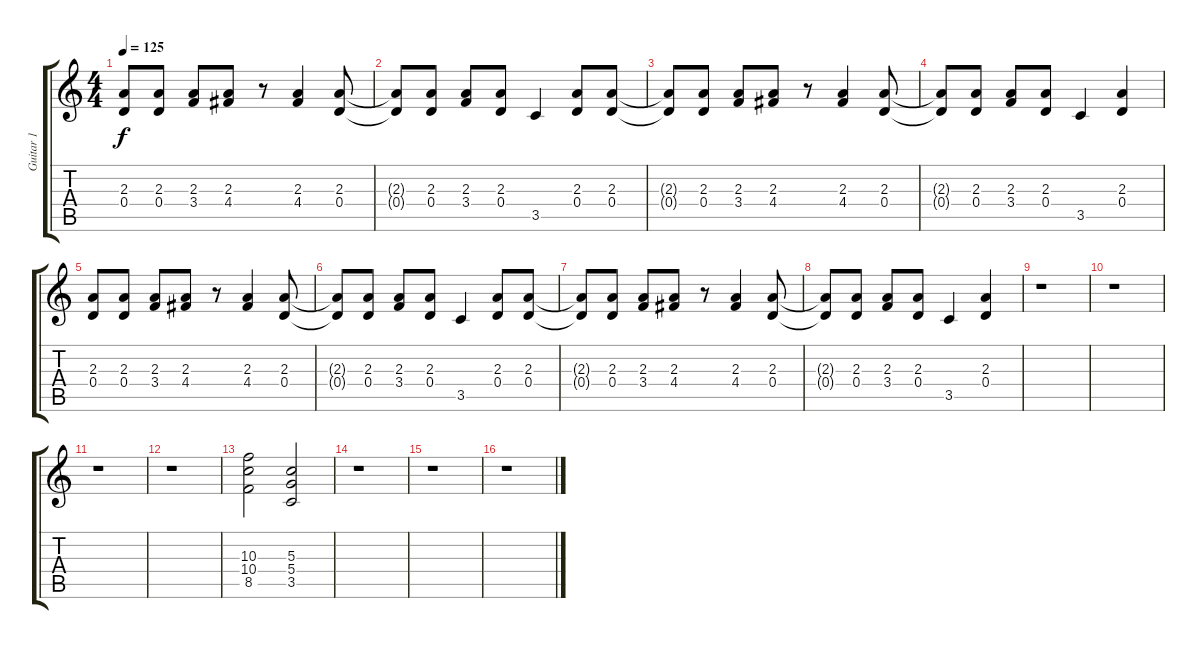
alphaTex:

\track ("Guitar 1" "Guitar 1") {instrument distortionguitar}
\staff {score tabs}
\tuning (E4 B3 G3 D3 A2 E2) {hide}
\ts (4 4)
\tempo 125
\clef g2
\ks c
(2.3 0.4).8{dy f instrument distortionguitar} (2.3 0.4).8 (2.3 3.4).8 (2.3 4.4).8 r.8 (2.3 4.4).4 (2.3 0.4).8 |
(2.3{t} 0.4{t}).8 (2.3 0.4).8 (2.3 3.4).8 (2.3 0.4).8 3.5.4 (2.3 0.4).8 (2.3 0.4).8 |
(2.3{t} 0.4{t}).8 (2.3 0.4).8 (2.3 3.4).8 (2.3 4.4).8 r.8 (2.3 4.4).4 (2.3 0.4).8 |
(2.3{t} 0.4{t}).8 (2.3 0.4).8 (2.3 3.4).8 (2.3 0.4).8 3.5.4 (2.3 0.4).4 |
(2.3 0.4).8 (2.3 0.4).8 (2.3 3.4).8 (2.3 4.4).8 r.8 (2.3 4.4).4 (2.3 0.4).8 |
(2.3{t} 0.4{t}).8 (2.3 0.4).8 (2.3 3.4).8 (2.3 0.4).8 3.5.4 (2.3 0.4).8 (2.3 0.4).8 |
(2.3{t} 0.4{t}).8 (2.3 0.4).8 (2.3 3.4).8 (2.3 4.4).8 r.8 (2.3 4.4).4 (2.3 0.4).8 |
(2.3{t} 0.4{t}).8 (2.3 0.4).8 (2.3 3.4).8 (2.3 0.4).8 3.5.4 (2.3 0.4).4 |
r.1 |
r.1 |
r.1 |
r.1 |
(10.3 10.4 8.5).2 (5.3 5.4 3.5).2 |
r.1 |
r.1 |
r.1
